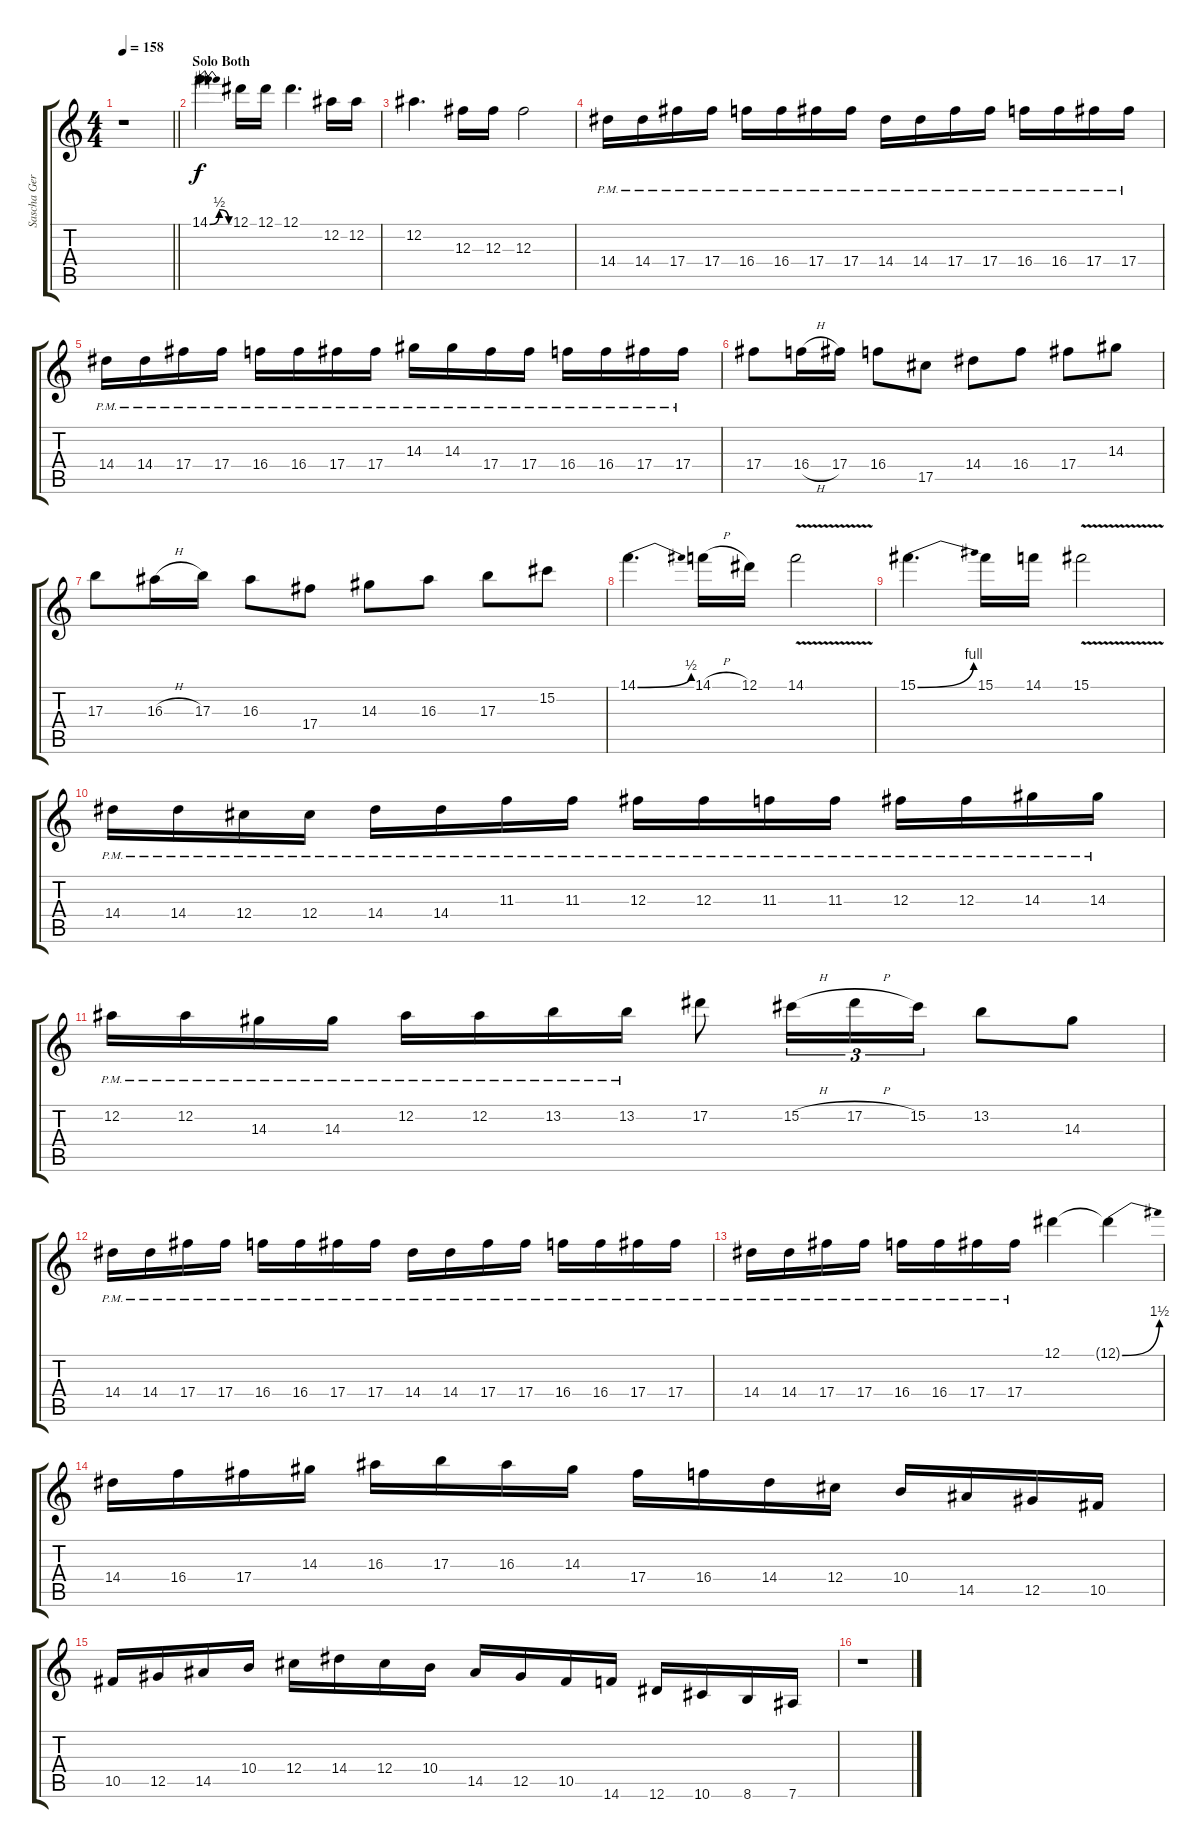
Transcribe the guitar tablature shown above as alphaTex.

\track ("Sascha Gerstner" "Sascha Ger") {instrument distortionguitar}
\staff {score tabs}
\tuning (Eb4 Bb3 Gb3 Db3 Ab2 Eb2) {hide}
\ts (4 4)
\tempo 158
\clef g2
\barLineRight lightlight
\ks c
r.1{dy f} |
\section ("" "Solo Both")
14.1{be (bendrelease 0 0 15 2 45 2 60 0)}.4{d volume 14 instrument distortionguitar} 12.1.16 12.1.16 12.1.4{d} 12.2.16 12.2.16 |
12.2.4{d} 12.3.16 12.3.16 12.3.2 |
14.4{pm}.16 14.4{pm}.16 17.4{pm}.16 17.4{pm}.16 16.4{pm}.16 16.4{pm}.16 17.4{pm}.16 17.4{pm}.16 14.4{pm}.16 14.4{pm}.16 17.4{pm}.16 17.4{pm}.16 16.4{pm}.16 16.4{pm}.16 17.4{pm}.16 17.4{pm}.16 |
14.4{pm}.16 14.4{pm}.16 17.4{pm}.16 17.4{pm}.16 16.4{pm}.16 16.4{pm}.16 17.4{pm}.16 17.4{pm}.16 14.3{pm}.16 14.3{pm}.16 17.4{pm}.16 17.4{pm}.16 16.4{pm}.16 16.4{pm}.16 17.4{pm}.16 17.4{pm}.16 |
17.4.8 16.4{h}.16 17.4.16 16.4.8 17.5.8 14.4.8 16.4.8 17.4.8 14.3.8 |
17.3.8 16.3{h}.16 17.3.16 16.3.8 17.4.8 14.3.8 16.3.8 17.3.8 15.2.8 |
14.1{be (bend 0 0 60 2)}.4{d} 14.1{h}.16 12.1.16 14.1{v}.2 |
15.1{be (bend 0 0 60 4)}.4{d} 15.1.16 14.1.16 15.1{v}.2 |
14.4{pm}.16 14.4{pm}.16 12.4{pm}.16 12.4{pm}.16 14.4{pm}.16 14.4{pm}.16 11.3{pm}.16 11.3{pm}.16 12.3{pm}.16 12.3{pm}.16 11.3{pm}.16 11.3{pm}.16 12.3{pm}.16 12.3{pm}.16 14.3{pm}.16 14.3{pm}.16 |
12.2{pm}.16 12.2{pm}.16 14.3{pm}.16 14.3{pm}.16 12.2{pm}.16 12.2{pm}.16 13.2{pm}.16 13.2{pm}.16 17.2.8 15.2{h}.16{tu (3 2)} 17.2{h}.16{tu (3 2)} 15.2.16{tu (3 2)} 13.2.8 14.3.8 |
14.4{pm}.16 14.4{pm}.16 17.4{pm}.16 17.4{pm}.16 16.4{pm}.16 16.4{pm}.16 17.4{pm}.16 17.4{pm}.16 14.4{pm}.16 14.4{pm}.16 17.4{pm}.16 17.4{pm}.16 16.4{pm}.16 16.4{pm}.16 17.4{pm}.16 17.4{pm}.16 |
14.4{pm}.16 14.4{pm}.16 17.4{pm}.16 17.4{pm}.16 16.4{pm}.16 16.4{pm}.16 17.4{pm}.16 17.4{pm}.16 12.1.4 12.1{be (bend 0 0 60 6) t}.4 |
14.4.16 16.4.16 17.4.16 14.3.16 16.3.16 17.3.16 16.3.16 14.3.16 17.4.16 16.4.16 14.4.16 12.4.16 10.4.16 14.5.16 12.5.16 10.5.16 |
10.5.16 12.5.16 14.5.16 10.4.16 12.4.16 14.4.16 12.4.16 10.4.16 14.5.16 12.5.16 10.5.16 14.6.16 12.6.16 10.6.16 8.6.16 7.6.16 |
r.1
